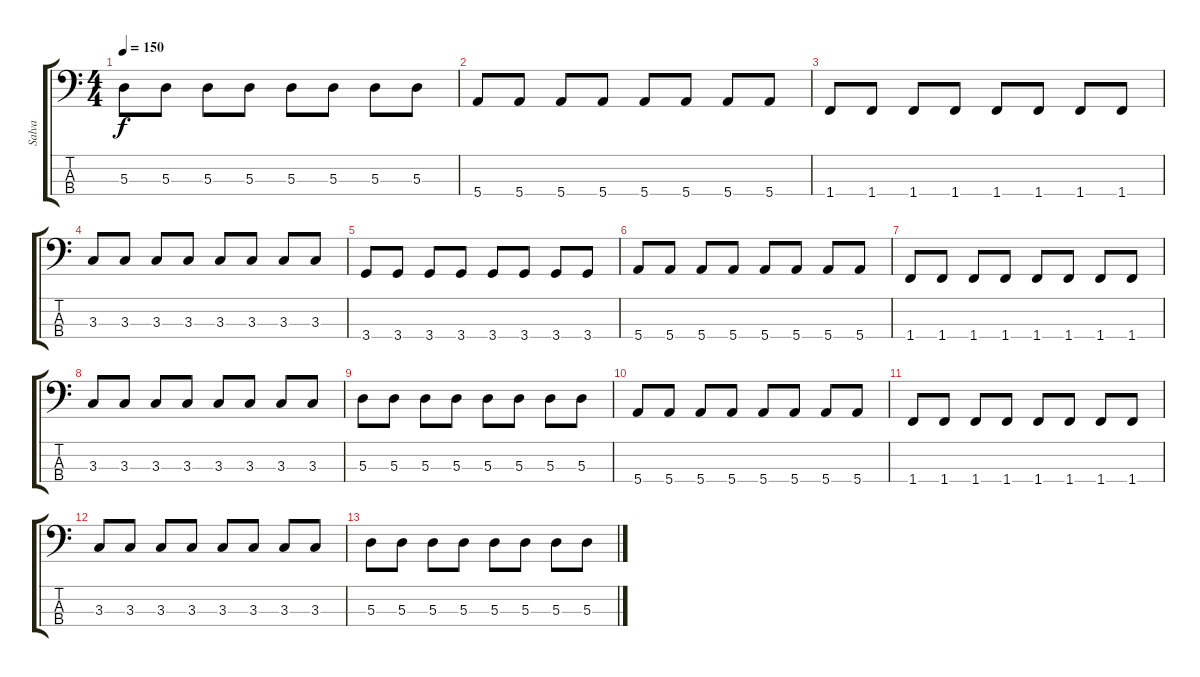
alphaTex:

\track ("Salva" "Salva") {instrument electricbassfinger}
\staff {score tabs}
\tuning (G2 D2 A1 E1) {hide}
\ts (4 4)
\tempo 150
\clef f4
\ks c
5.3.8{dy f} 5.3.8 5.3.8 5.3.8 5.3.8 5.3.8 5.3.8 5.3.8 |
5.4.8 5.4.8 5.4.8 5.4.8 5.4.8 5.4.8 5.4.8 5.4.8 |
1.4.8 1.4.8 1.4.8 1.4.8 1.4.8 1.4.8 1.4.8 1.4.8 |
3.3.8 3.3.8 3.3.8 3.3.8 3.3.8 3.3.8 3.3.8 3.3.8 |
3.4.8 3.4.8 3.4.8 3.4.8 3.4.8 3.4.8 3.4.8 3.4.8 |
5.4.8 5.4.8 5.4.8 5.4.8 5.4.8 5.4.8 5.4.8 5.4.8 |
1.4.8 1.4.8 1.4.8 1.4.8 1.4.8 1.4.8 1.4.8 1.4.8 |
3.3.8 3.3.8 3.3.8 3.3.8 3.3.8 3.3.8 3.3.8 3.3.8 |
5.3.8 5.3.8 5.3.8 5.3.8 5.3.8 5.3.8 5.3.8 5.3.8 |
5.4.8 5.4.8 5.4.8 5.4.8 5.4.8 5.4.8 5.4.8 5.4.8 |
1.4.8 1.4.8 1.4.8 1.4.8 1.4.8 1.4.8 1.4.8 1.4.8 |
3.3.8 3.3.8 3.3.8 3.3.8 3.3.8 3.3.8 3.3.8 3.3.8 |
5.3.8 5.3.8 5.3.8 5.3.8 5.3.8 5.3.8 5.3.8 5.3.8
